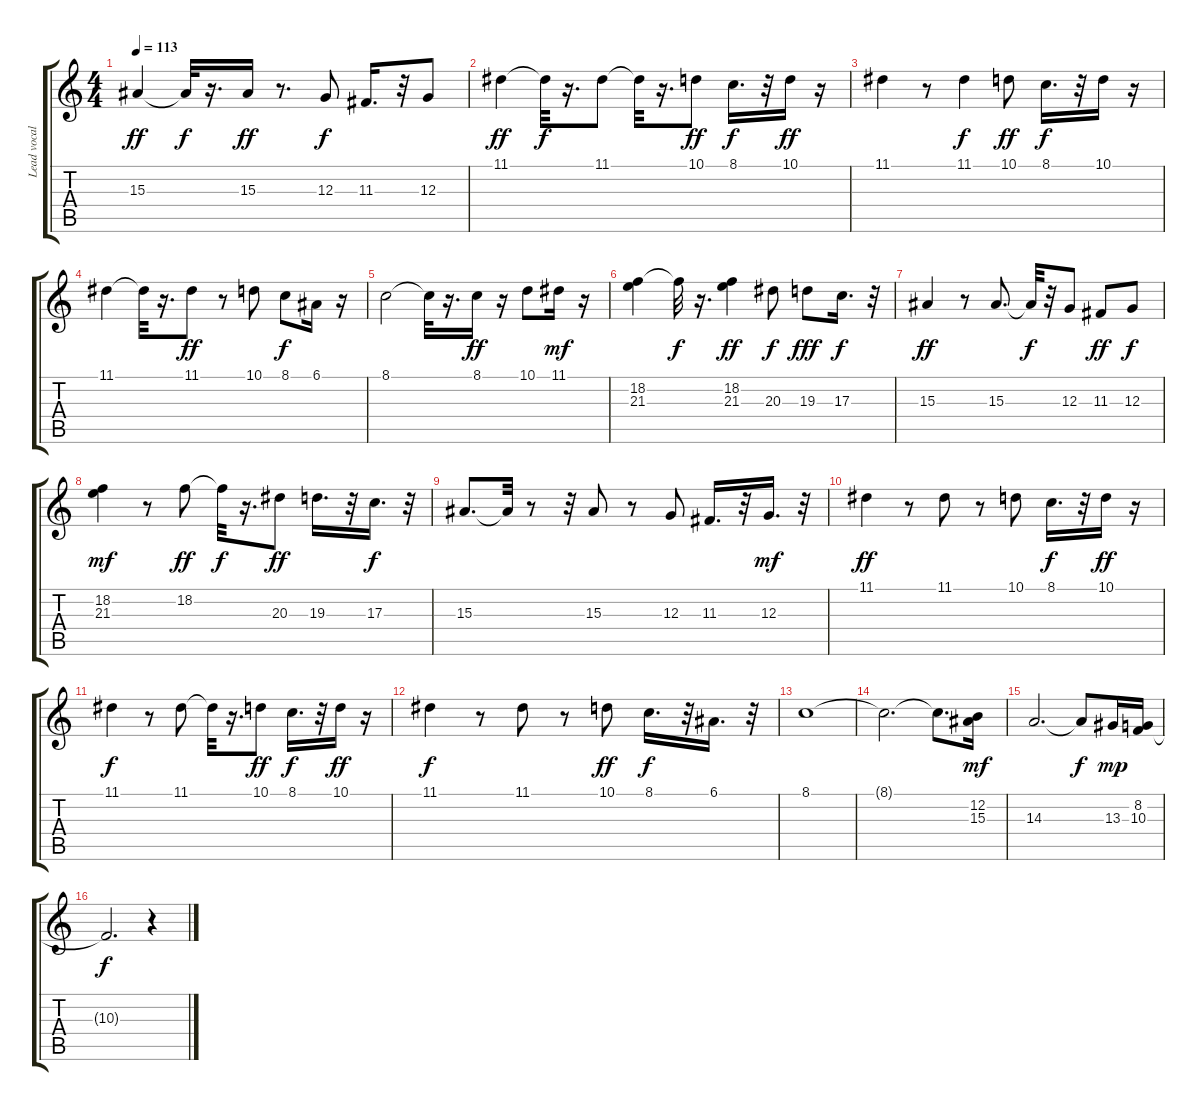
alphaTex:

\track ("Lead vocal" "Lead vocal") {instrument ocarina}
\staff {score tabs}
\tuning (E4 B3 G3 D3 A2 E2) {hide}
\ts (4 4)
\tempo 113
\clef g2
\ks c
15.3.4{dy ff} 15.3{t}.32{dy f} r.16{d} 15.3.16{dy ff} r.8{d} 12.3.8{dy f} 11.3.16{d} r.32 12.3.8 |
11.1.4{dy ff} 11.1{t}.32{dy f} r.16{d} 11.1.8 11.1{t}.32 r.16{d} 10.1.8{dy ff} 8.1.16{d dy f} r.32 10.1.16{dy ff} r.16 |
11.1.4 r.8 11.1.4{dy f} 10.1.8{dy ff} 8.1.16{d dy f} r.32 10.1.16 r.16 |
11.1.4 11.1{t}.32 r.16{d} 11.1.8{dy ff} r.8 10.1.8 8.1.8{dy f} 6.1.16 r.16 |
8.1.2 8.1{t}.32 r.16{d} 8.1.16{dy ff} r.16 10.1.8 11.1.16{dy mf} r.16 |
(18.2 21.3).4 18.2{t}.32{dy f} r.16{d} (18.2 21.3).4{dy ff} 20.3.8{dy f} 19.3.8{dy fff} 17.3.16{d dy f} r.32 |
15.3.4{dy ff} r.8 15.3.8{d} 15.3{t}.32{dy f} r.32 12.3.8 11.3.8{dy ff} 12.3.8{dy f} |
(18.2 21.3).4{dy mf} r.8 18.2.8{dy ff} 18.2{t}.32{dy f} r.16{d} 20.3.8{dy ff} 19.3.16{d} r.32 17.3.16{d dy f} r.32 |
15.3.8{d} 15.3{t}.32 r.8 r.32 15.3.8 r.8 12.3.8 11.3.16{d} r.32 12.3.16{d dy mf} r.32 |
11.1.4{dy ff} r.8 11.1.8 r.8 10.1.8 8.1.16{d dy f} r.32 10.1.16{dy ff} r.16 |
11.1.4{dy f} r.8 11.1.8 11.1{t}.32 r.16{d} 10.1.8{dy ff} 8.1.16{d dy f} r.32 10.1.16{dy ff} r.16 |
11.1.4{dy f} r.8 11.1.8 r.8 10.1.8{dy ff} 8.1.16{d dy f} r.32 6.1.16{d} r.32 |
8.1.1 |
8.1{t}.2{d} 8.1{t}.8{d} (12.2 15.3).16{dy mf} |
14.3.2{d} 14.3{t}.8{dy f} 13.3.16{dy mp} (8.2 10.3).16 |
10.3{t}.2{d dy f} r.4
